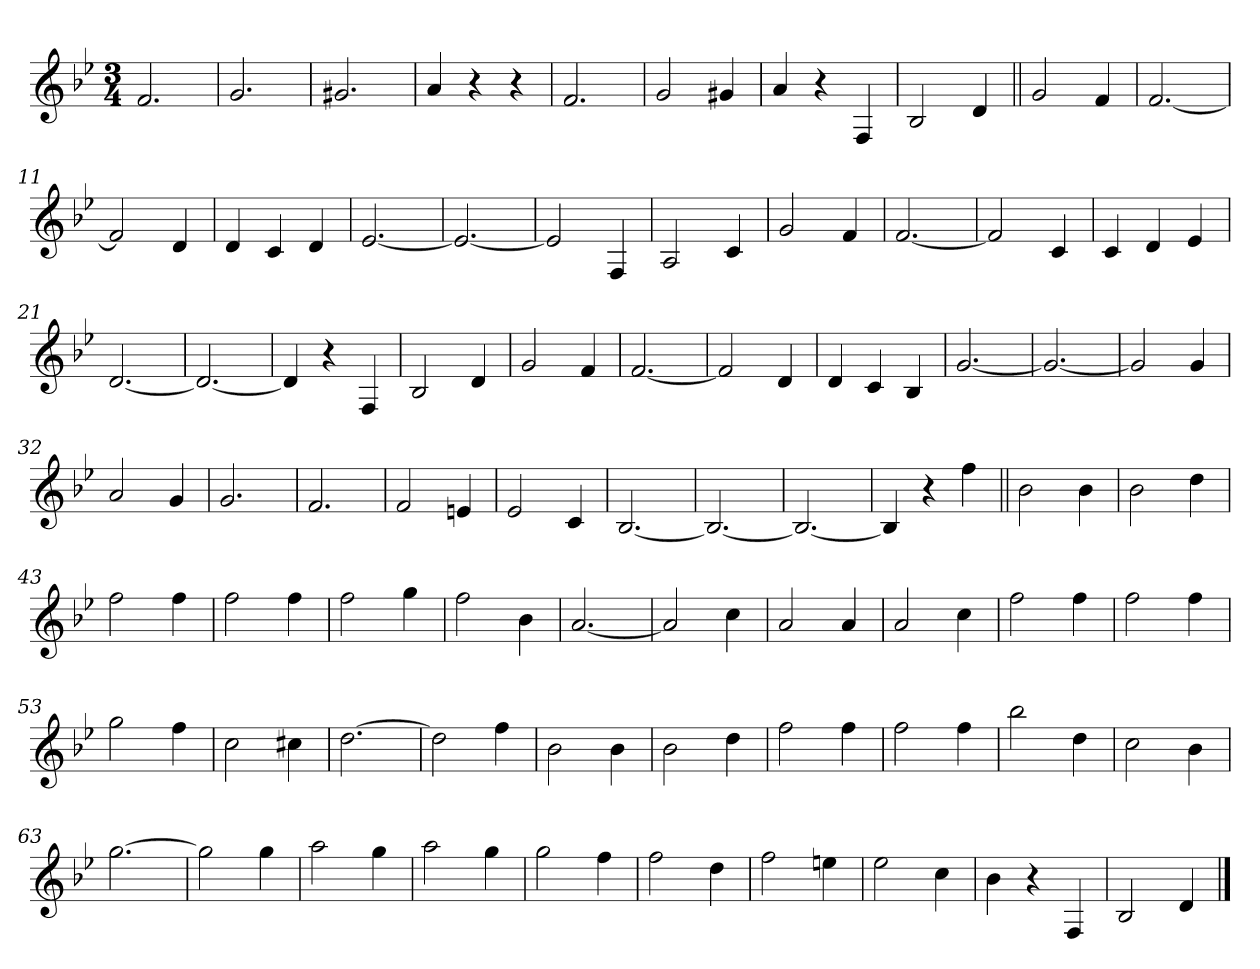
**kern
*part1
*staff1
*clefG2
*k[b-e-]
*B-:
*M3/4
=1
2.f/
=2
2.g/
=3
2.g#X/
=4
4a/
4r
4r
=5
2.f/
=6
2g/
4g#X/
=7
4a/
4r
4F/
=8
2B-/
4d/
!!LO:LB:g=z
=9||
2g/
4f/
=10
[2.f/
=11
2f/]
4d/
=12
4d/
4c/
4d/
=13
[2.e-/
=14
2.e-/_
=15
2e-/]
4F/
=16
2A/
4c/
!!LO:LB:g=z
=17
2g/
4f/
=18
[2.f/
=19
2f/]
4c/
=20
4c/
4d/
4e-/
=21
[2.d/
=22
2.d/_
=23
4d/]
4r
4F/
=24
2B-/
4d/
!!LO:LB:g=z
=25
2g/
4f/
=26
[2.f/
=27
2f/]
4d/
=28
4d/
4c/
4B-/
=29
[2.g/
=30
2.g/_
=31
2g/]
4g/
=32
2a/
4g/
!!LO:LB:g=z
=33
2.g/
=34
2.f/
=35
2f/
4en/
=36
2e-/
4c/
=37
[2.B-/
=38
2.B-/_
=39
2.B-/_
=40
4B-/]
4r
4ff\
!!LO:LB:g=z
=41||
2b-\
4b-\
=42
2b-\
4dd\
=43
2ff\
4ff\
=44
2ff\
4ff\
=45
2ff\
4gg\
=46
2ff\
4b-\
=47
[2.a/
=48
2a/]
4cc\
!!LO:LB:g=z
=49
2a/
4a/
=50
2a/
4cc\
=51
2ff\
4ff\
=52
2ff\
4ff\
=53
2gg\
4ff\
=54
2cc\
4cc#X\
=55
[2.dd\
=56
2dd\]
4ff\
!!LO:LB:g=z
=57
2b-\
4b-\
=58
2b-\
4dd\
=59
2ff\
4ff\
=60
2ff\
4ff\
=61
2bb-\
4dd\
=62
2cc\
4b-\
=63
[2.gg\
=64
2gg\]
4gg\
!!LO:LB:g=z
=65
2aa\
4gg\
=66
2aa\
4gg\
=67
2gg\
4ff\
=68
2ff\
4dd\
=69
2ff\
4een\
=70
2ee-\
4cc\
=71
4b-\
4r
4F/
=72
2B-/
4d/
==
*-
